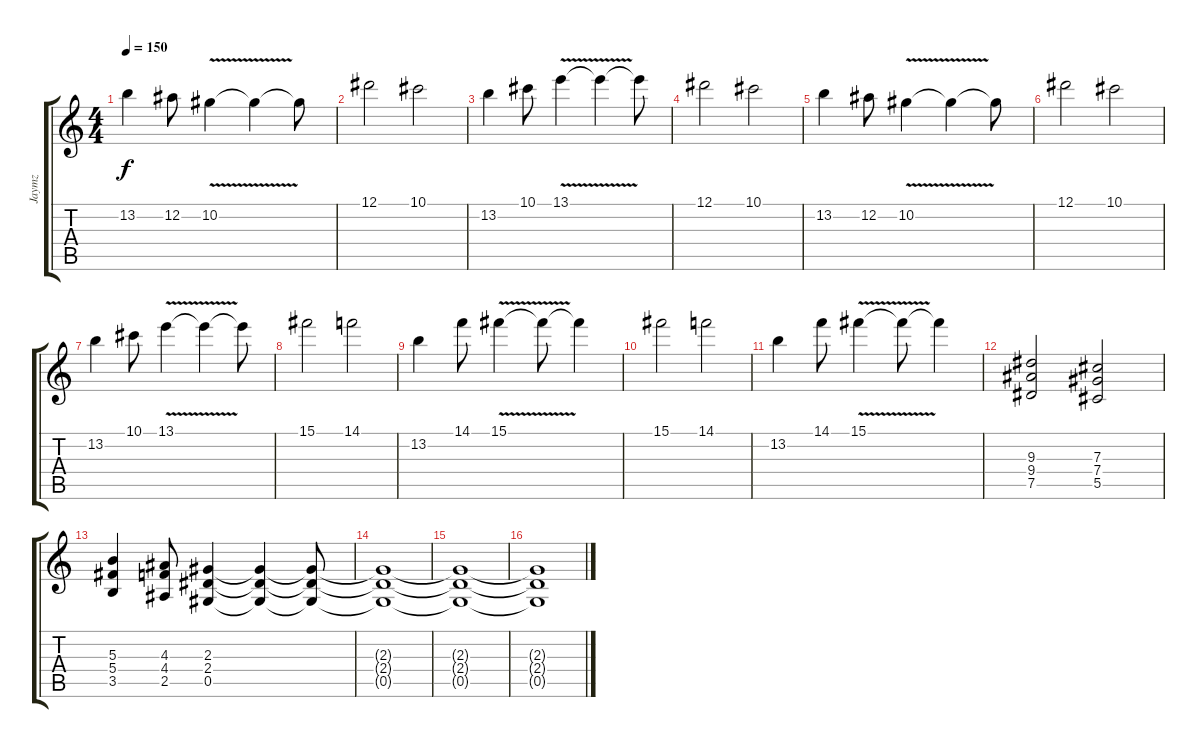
\track ("Jaymz" "Jaymz") {instrument overdrivenguitar}
\staff {score tabs}
\tuning (Eb4 Bb3 Gb3 Db3 Ab2 Eb2) {hide}
\ts (4 4)
\tempo 150
\clef g2
\ks c
13.2.4{dy f} 12.2.8 10.2{v}.4 10.2{t}.4 10.2{t}.8 |
12.1.2 10.1.2 |
13.2.4 10.1.8 13.1{v}.4 13.1{t}.4 13.1{t}.8 |
12.1.2 10.1.2 |
13.2.4 12.2.8 10.2{v}.4 10.2{t}.4 10.2{t}.8 |
12.1.2 10.1.2 |
13.2.4 10.1.8 13.1{v}.4 13.1{t}.4 13.1{t}.8 |
15.1.2 14.1.2 |
13.2.4 14.1.8 15.1{v}.4 15.1{t}.8 15.1{t}.4 |
15.1.2 14.1.2 |
13.2.4 14.1.8 15.1{v}.4 15.1{t}.8 15.1{t}.4 |
(9.3 9.4 7.5).2 (7.3 7.4 5.5).2 |
(5.3 5.4 3.5).4 (4.3 4.4 2.5).8 (2.3 2.4 0.5).4 (2.3{t} 2.4{t} 0.5{t}).4 (2.3{t} 2.4{t} 0.5{t}).8 |
(2.3{t} 2.4{t} 0.5{t}).1 |
(2.3{t} 2.4{t} 0.5{t}).1 |
(2.3{t} 2.4{t} 0.5{t}).1
